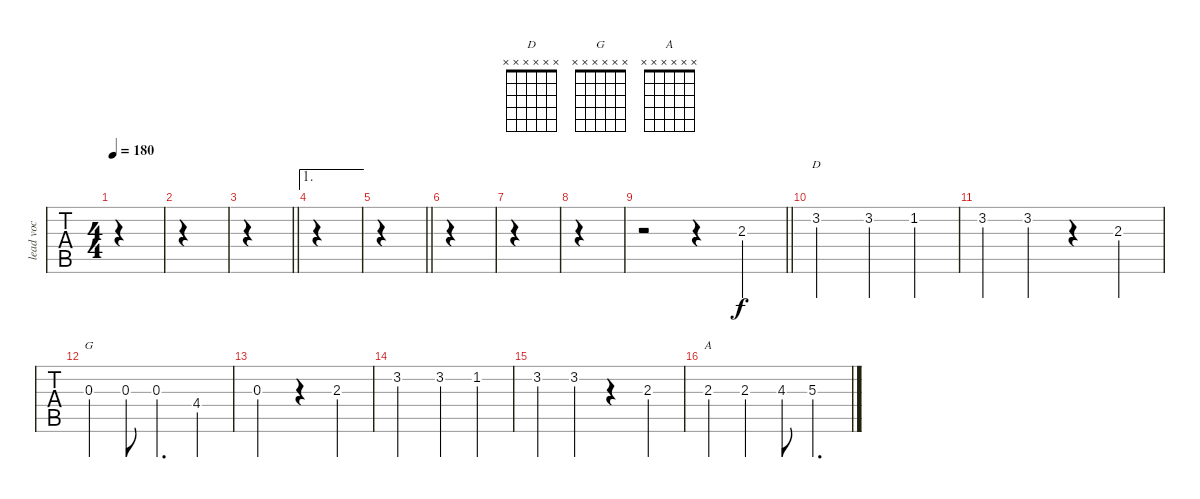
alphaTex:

\track ("lead voc" "lead voc") {instrument cello}
\staff {tabs}
\tuning (E4 B3 G3 D3 A2 E2) {hide}
\chord ("D" x x x x x x)
\chord ("G" x x x x x x)
\chord ("A" x x x x x x)
\ts (4 4)
\tempo 180
\clef g2
\ks c
|
|
\barLineRight lightlight
|
\ae 1
|
\barLineRight lightlight
|
|
|
|
\barLineRight lightlight
r.2 r.4 2.3.4 |
3.2.2{ch "D"} 3.2.4 1.2.4 |
3.2.4 3.2.4 r.4 2.3.4 |
0.3.4{ch "G"} 0.3.8 0.3.4{d} 4.4.4 |
0.3.2 r.4 2.3.4 |
3.2.2 3.2.4 1.2.4 |
3.2.4 3.2.4 r.4 2.3.4 |
2.3.4{ch "A"} 2.3.4 4.3.8 5.3.4{d}
